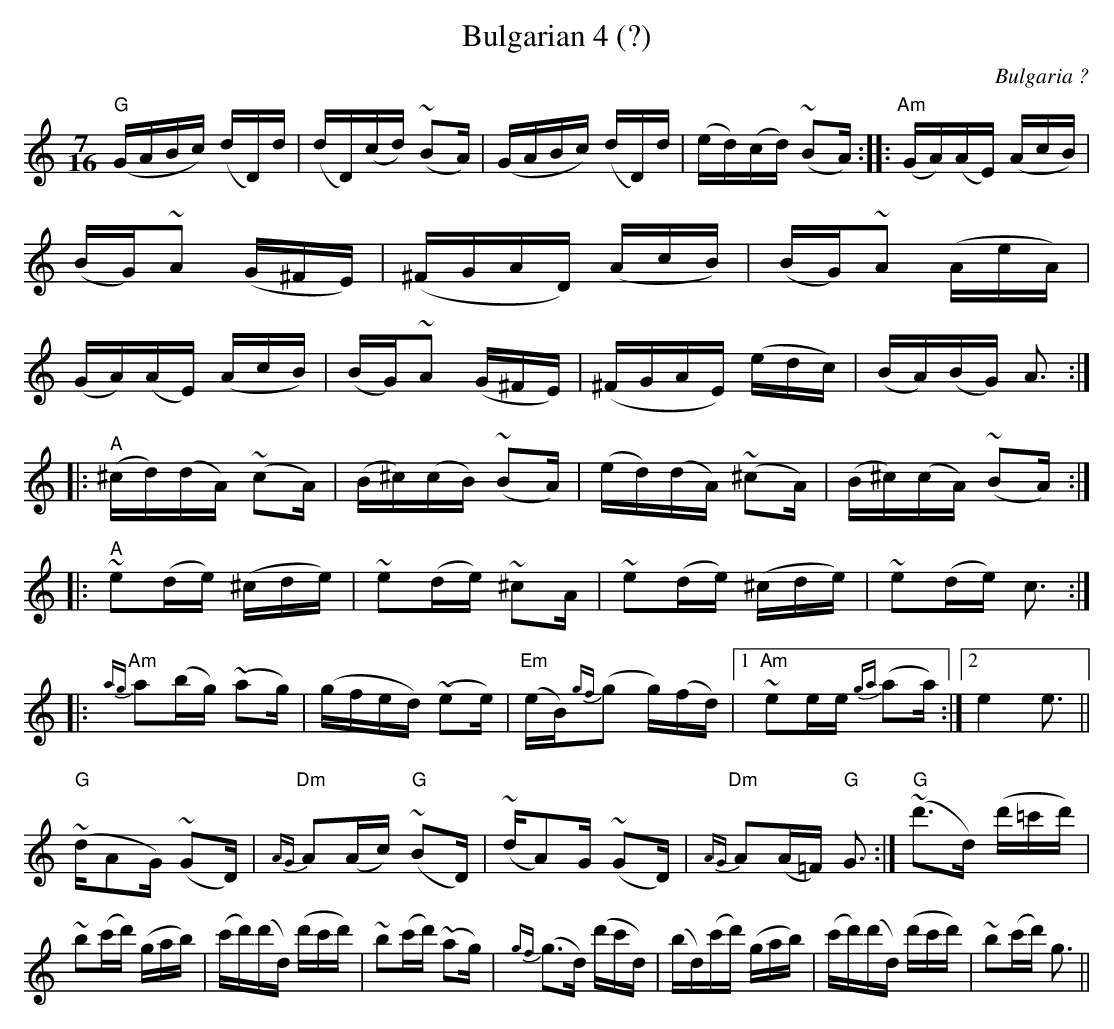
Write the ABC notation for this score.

X:1
T:Bulgarian 4 (?)
M:7/16
O:Bulgaria ?
K:A minor
"G"(GABc) (dD)d|(dD)(cd) (~B2A)|   \
(GABc) (dD)d|(ed)(cd) (~B2A)::  \
"Am"(GA)(AE) (AcB)|(BG)~A2 (G^FE)| \
(^FGAD) (AcB)|(BG)~A2 (AeA)|    \
(GA)(AE) (AcB)|(BG)~A2 (G^FE)| \
(^FGAE) (edc)|(BA)(BG) A3 ::
"A"(^cd)(dA) (~c2A)|(B^c)(cB) (~B2A)|   \
(ed)(dA) (~^c2A)|(B^c)(cA) (~B2A) ::
"A"~e2(de) (^cde)|~e2(de) ~^c2A|       \
~e2(de) (^cde)|~e2(de) c3     ::
{ag}"Am"a2(bg) (~a2g)|(gfed) (~e2e)| \
"Em"(eB){gf}(g2 g)(fd) \
|1 "Am"~e2ee {ga}(a2a) :|2 e4 e3 ||
"G"(~dA2G) (~G2D)|{AG}"Dm"A2(Ac) "G"(~B2D)|  \
(~dA2)G (~G2D)|{AG}"Dm"A2(A=F) "G"G3:|       \
"G"(~d'3d) (d'=c'd')|~b2(c'd') (gab)|   \
(c'd')(d'd) (d'c'd')|~b2(c'd') (~a2g)| \
{gf}(g3d) (d'c'd)|(bd)(c'd') (gab)|    \
(c'd')(d'd) (d'c'd')|~b2(c'd') g3 ||
